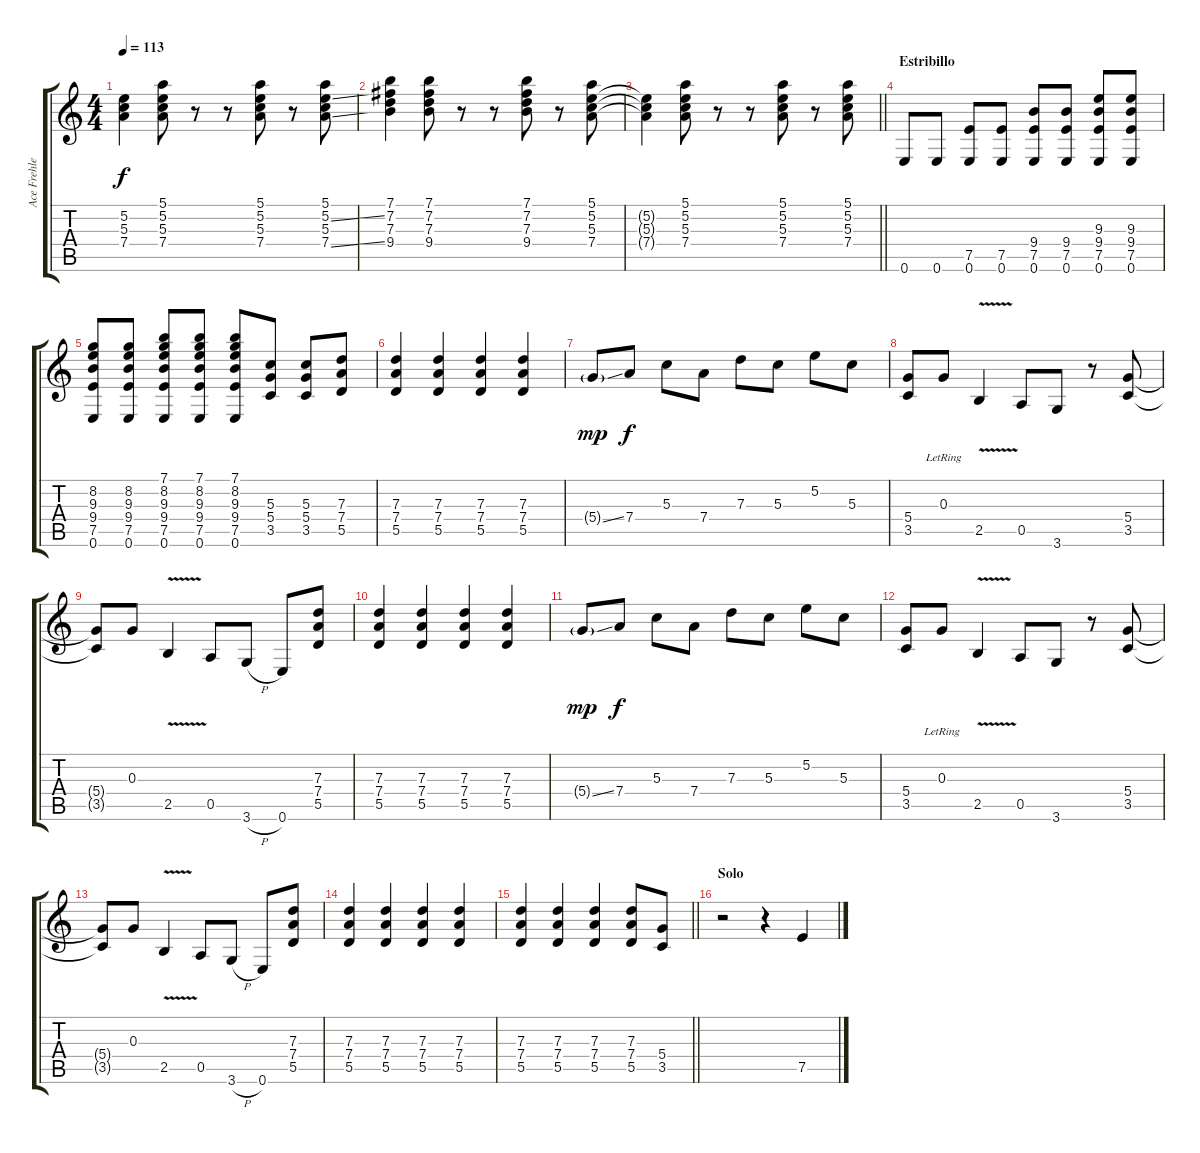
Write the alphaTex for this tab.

\track ("Ace Frehley" "Ace Frehle") {instrument acousticguitarsteel}
\staff {score tabs}
\tuning (E4 B3 G3 D3 A2 E2) {hide}
\ts (4 4)
\tempo 113
\clef g2
\ks c
(5.2{t} 5.3{t} 7.4{t}).4{dy f} (5.1 5.2 5.3 7.4).8 r.8 r.8 (5.1 5.2 5.3 7.4).8 r.8 (5.1 5.2{ss} 5.3 7.4{ss}).8 |
(7.1 7.2 7.3 9.4).4 (7.1 7.2 7.3 9.4).8 r.8 r.8 (7.1 7.2 7.3 9.4).8 r.8 (5.1 5.2 5.3 7.4).8 |
\barLineRight lightlight
(5.2{t} 5.3{t} 7.4{t}).4 (5.1 5.2 5.3 7.4).8 r.8 r.8 (5.1 5.2 5.3 7.4).8 r.8 (5.1 5.2 5.3 7.4).8 |
\section ("" "Estribillo")
0.6.8 0.6.8 (7.5 0.6).8 (7.5 0.6).8 (9.4 7.5 0.6).8 (9.4 7.5 0.6).8 (9.3 9.4 7.5 0.6).8 (9.3 9.4 7.5 0.6).8 |
(8.2 9.3 9.4 7.5 0.6).8 (8.2 9.3 9.4 7.5 0.6).8 (7.1 8.2 9.3 9.4 7.5 0.6).8 (7.1 8.2 9.3 9.4 7.5 0.6).8 (7.1 8.2 9.3 9.4 7.5 0.6).8 (5.3 5.4 3.5).8 (5.3 5.4 3.5).8 (7.3 7.4 5.5).8 |
(7.3 7.4 5.5).4 (7.3 7.4 5.5).4 (7.3 7.4 5.5).4 (7.3 7.4 5.5).4 |
5.4{ss g}.8{dy mp} 7.4.8{dy f} 5.3.8 7.4.8 7.3.8 5.3.8 5.2.8 5.3.8 |
(5.4 3.5).8 0.3{lr}.8 2.5{v}.4 0.5.8 3.6.8 r.8 (5.4 3.5).8 |
(5.4{t} 3.5{t}).8 0.3.8 2.5{v}.4 0.5.8 3.6{h}.8 0.6.8 (7.3 7.4 5.5).8 |
(7.3 7.4 5.5).4 (7.3 7.4 5.5).4 (7.3 7.4 5.5).4 (7.3 7.4 5.5).4 |
5.4{ss g}.8{dy mp} 7.4.8{dy f} 5.3.8 7.4.8 7.3.8 5.3.8 5.2.8 5.3.8 |
(5.4 3.5).8 0.3{lr}.8 2.5{v}.4 0.5.8 3.6.8 r.8 (5.4 3.5).8 |
(5.4{t} 3.5{t}).8 0.3.8 2.5{v}.4 0.5.8 3.6{h}.8 0.6.8 (7.3 7.4 5.5).8 |
(7.3 7.4 5.5).4 (7.3 7.4 5.5).4 (7.3 7.4 5.5).4 (7.3 7.4 5.5).4 |
\barLineRight lightlight
(7.3 7.4 5.5).4 (7.3 7.4 5.5).4 (7.3 7.4 5.5).4 (7.3 7.4 5.5).8 (5.4 3.5).8 |
\section ("" "Solo")
r.2 r.4 7.5.4
